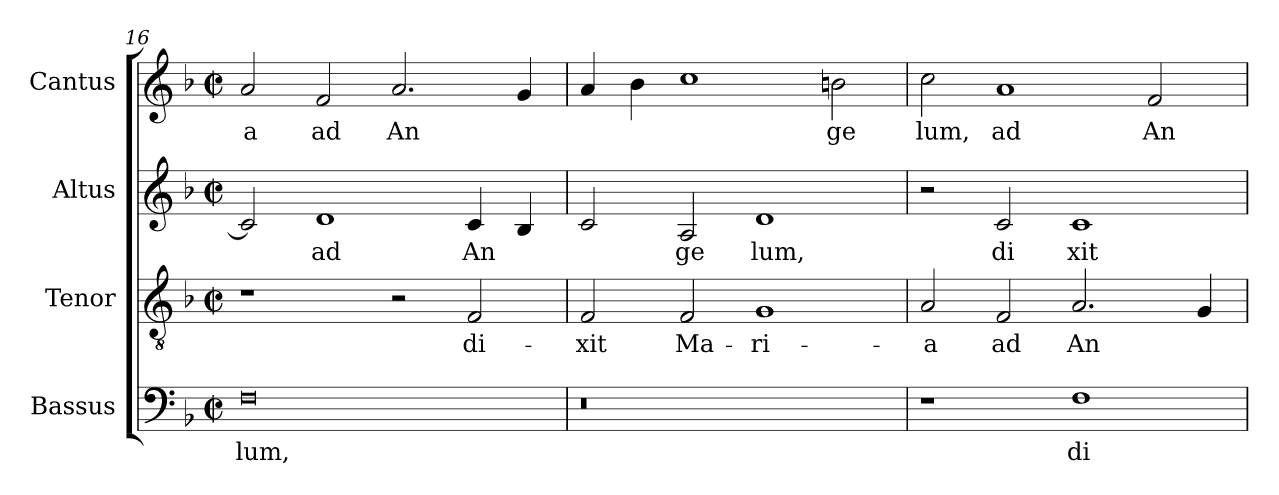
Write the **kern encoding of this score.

**kern	**text	**kern	**text	**kern	**text	**kern	**text
*part4	*part4	*part3	*part3	*part2	*part2	*part1	*part1
*staff4	*staff4	*staff3	*staff3	*staff2	*staff2	*staff1	*staff1
*I"Bassus	*	*I"Tenor	*	*I"Altus	*	*I"Cantus	*
*clefF4	*	*clefGv2	*	*clefG2	*	*clefG2	*
*k[b-]	*	*k[b-]	*	*k[b-]	*	*k[b-]	*
*F:	*	*F:	*	*F:	*	*F:	*
*M2/2	*	*M2/2	*	*M2/2	*	*M2/2	*
*met(c|)	*	*met(c|)	*	*met(c|)	*	*met(c|)	*
=16	=16	=16	=16	=16	=16	=16	=16
!	!LO:LY:b:cj	!	!	!	!	!	!LO:LY:b:cj
0F	lum,	1r	.	2c/]	.	2a/	a
!	!	!	!	!	!LO:LY:b:cj	!	!LO:LY:b:cj
.	.	.	.	1d	ad	2f/	ad
!	!	!	!	!	!	!	!LO:LY:b
.	.	2r	.	.	.	2.a/	An
!	!	!	!LO:LY:b:cj	!	!LO:LY:b	!	!
.	.	2F/	di-	4c/	An	.	.
.	.	.	.	4B-/	.	4g/	.
=17	=17	=17	=17	=17	=17	=17	=17
!	!	!	!LO:LY:b:cj	!	!	!	!
0r	.	2F/	-xit	2c/	.	4a/	.
.	.	.	.	.	.	4b-\	.
!	!	!	!LO:LY:b:cj	!	!LO:LY:b:cj	!	!
.	.	2F/	Ma-	2A/	ge	1cc	.
!	!	!	!LO:LY:b:cj	!	!LO:LY:b:cj	!	!
.	.	1G	-ri-	1d	lum,	.	.
!	!	!	!	!	!	!	!LO:LY:b:cj
.	.	.	.	.	.	2b\	ge
!!LO:LB:g=z
=18	=18	=18	=18	=18	=18	=18	=18
!	!	!	!LO:LY:b:cj	!	!	!	!LO:LY:b:cj
1r	.	2A/	-a	2r	.	2cc\	lum,
!	!	!	!LO:LY:b:cj	!	!LO:LY:b:cj	!	!LO:LY:b:cj
.	.	2F/	ad	2c/	di	1a	ad
!	!LO:LY:b:cj	!	!LO:LY:b	!	!LO:LY:b:cj	!	!
1F	di	2.A/	An	1c	xit	.	.
!	!	!	!	!	!	!	!LO:LY:b
.	.	.	.	.	.	2f/	An-
.	.	4G/	.	.	.	.	.
=	=	=	=	=	=	=	=
*-	*-	*-	*-	*-	*-	*-	*-
